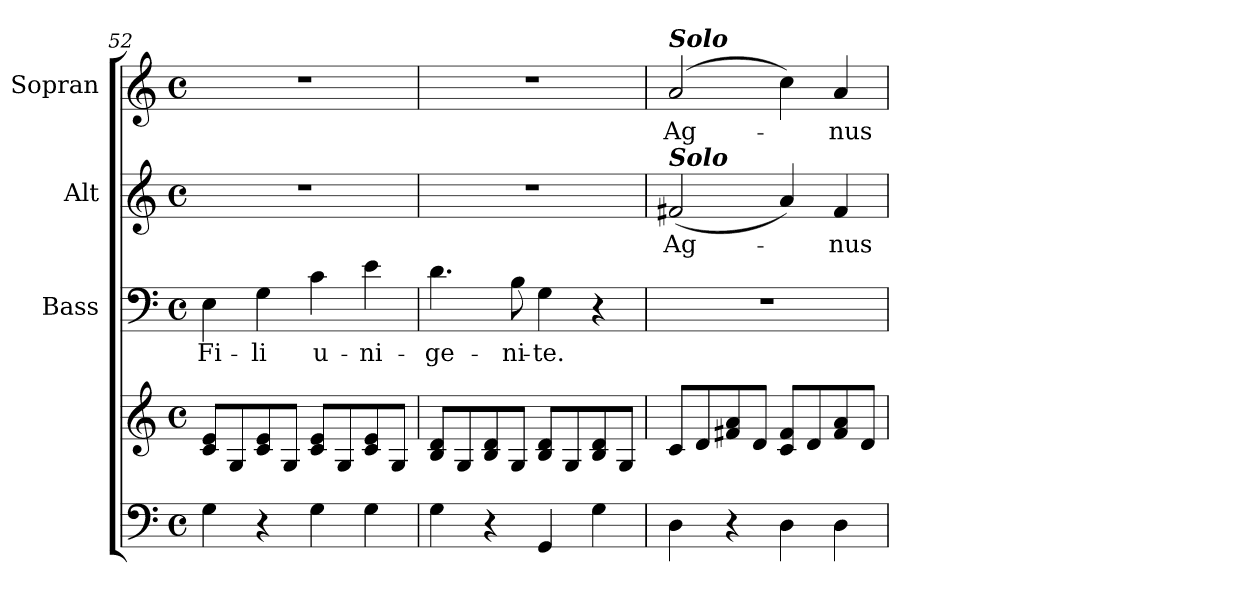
**kern	**kern	**kern	**text	**kern	**text	**kern	**text
*part4	*part4	*part3	*part3	*part2	*part2	*part1	*part1
*staff5	*staff4	*staff3	*staff3	*staff2	*staff2	*staff1	*staff1
*	*	*I"Bass	*	*I"Alt	*	*I"Sopran	*
*	*	*I'B.	*	*I'A.	*	*I'S.	*
*clefF4	*clefG2	*clefF4	*	*clefG2	*	*clefG2	*
*k[]	*k[]	*k[]	*	*k[]	*	*k[]	*
*C:	*C:	*C:	*	*C:	*	*C:	*
*M4/4	*M4/4	*M4/4	*	*M4/4	*	*M4/4	*
*met(c)	*met(c)	*met(c)	*	*met(c)	*	*met(c)	*
=52	=52	=52	=52	=52	=52	=52	=52
!	!	!	!LO:LY:b	!	!	!	!
4G\	8c/ 8e/L	4E\	Fi-	1r	.	1r	.
.	8G/	.	.	.	.	.	.
!	!	!	!LO:LY:b	!	!	!	!
4r	8c/ 8e/	4G\	-li	.	.	.	.
.	8G/J	.	.	.	.	.	.
!	!	!	!LO:LY:b	!	!	!	!
4G\	8c/ 8e/L	4c\	u-	.	.	.	.
.	8G/	.	.	.	.	.	.
!	!	!	!LO:LY:b	!	!	!	!
4G\	8c/ 8e/	4e\	-ni-	.	.	.	.
.	8G/J	.	.	.	.	.	.
!!LO:PB:g=z
=53	=53	=53	=53	=53	=53	=53	=53
!	!	!	!LO:LY:b	!	!	!	!
4G\	8B/ 8d/L	4.d\	-ge-	1r	.	1r	.
.	8G/	.	.	.	.	.	.
4r	8B/ 8d/	.	.	.	.	.	.
!	!	!	!LO:LY:b	!	!	!	!
.	8G/J	8B\	-ni-	.	.	.	.
!	!	!	!LO:LY:b	!	!	!	!
4GG/	8B/ 8d/L	4G\	-te.	.	.	.	.
.	8G/	.	.	.	.	.	.
4G\	8B/ 8d/	4r	.	.	.	.	.
.	8G/J	.	.	.	.	.	.
=54	=54	=54	=54	=54	=54	=54	=54
!	!	!	!	!	!	!LO:TX:a:Bi:t=Solo	!
!	!	!	!	!LO:TX:a:Bi:t=Solo	!	!	!
!	!	!	!	!	!LO:LY:b	!	!LO:LY:b
4D\	8c/L	1r	.	(<2f#X/	Ag-	(2a/	Ag-
.	8d/	.	.	.	.	.	.
4r	8f#X/ 8a/	.	.	.	.	.	.
.	8d/J	.	.	.	.	.	.
4D\	8c/ 8f#/L	.	.	4a/)	.	4cc\)	.
.	8d/	.	.	.	.	.	.
!	!	!	!	!	!LO:LY:b	!	!LO:LY:b
4D\	8f#/ 8a/	.	.	4f#/	-nus	4a/	-nus
.	8d/J	.	.	.	.	.	.
=	=	=	=	=	=	=	=
*-	*-	*-	*-	*-	*-	*-	*-
